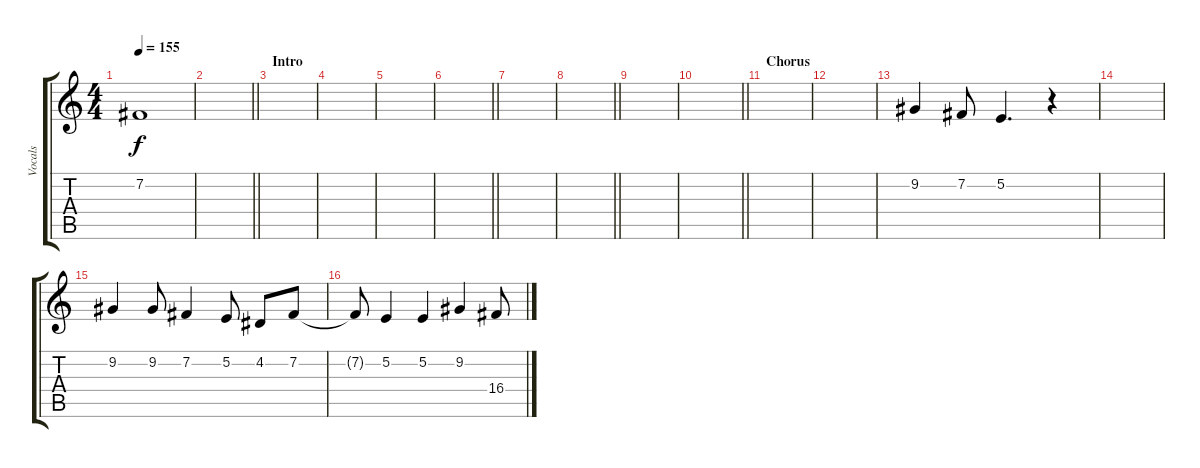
\track ("Vocals" "Vocals") {instrument sopranosax}
\staff {score tabs}
\tuning (E4 B3 G3 D3 A2 E2) {hide}
\ts (4 4)
\tempo 155
\clef g2
\ks c
7.2.1{dy f} |
\barLineRight lightlight
|
\section ("" "Intro")
|
|
|
\barLineRight lightlight
|
|
\barLineRight lightlight
|
|
\barLineRight lightlight
|
\section ("" "Chorus")
|
|
9.2.4 7.2.8 5.2.4{d} r.4 |
|
9.2.4 9.2.8 7.2.4 5.2.8 4.2.8 7.2.8 |
7.2{t}.8 5.2.4 5.2.4 9.2.4 16.4.8
